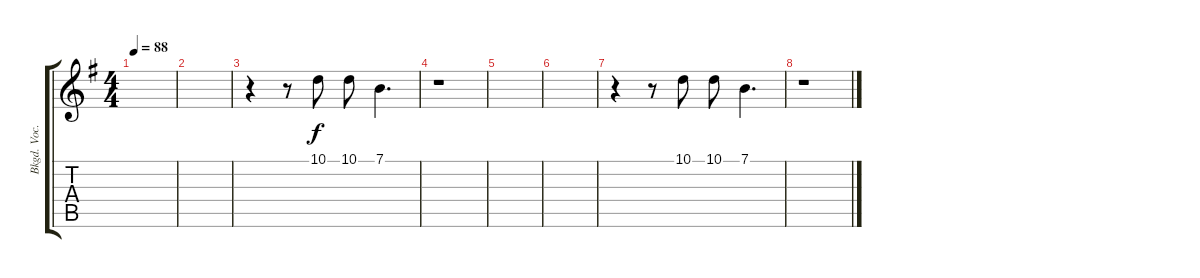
\track ("Bkgd. Voc." "Bkgd. Voc.") {instrument choiraahs}
\staff {score tabs}
\tuning (E4 B3 G3 D3 A2 E2) {hide}
\ts (4 4)
\tempo 88
\clef g2
\ks g
|
|
r.4 r.8 10.1.8 10.1.8 7.1.4{d} |
r.1 |
|
|
r.4 r.8 10.1.8 10.1.8 7.1.4{d} |
r.1
